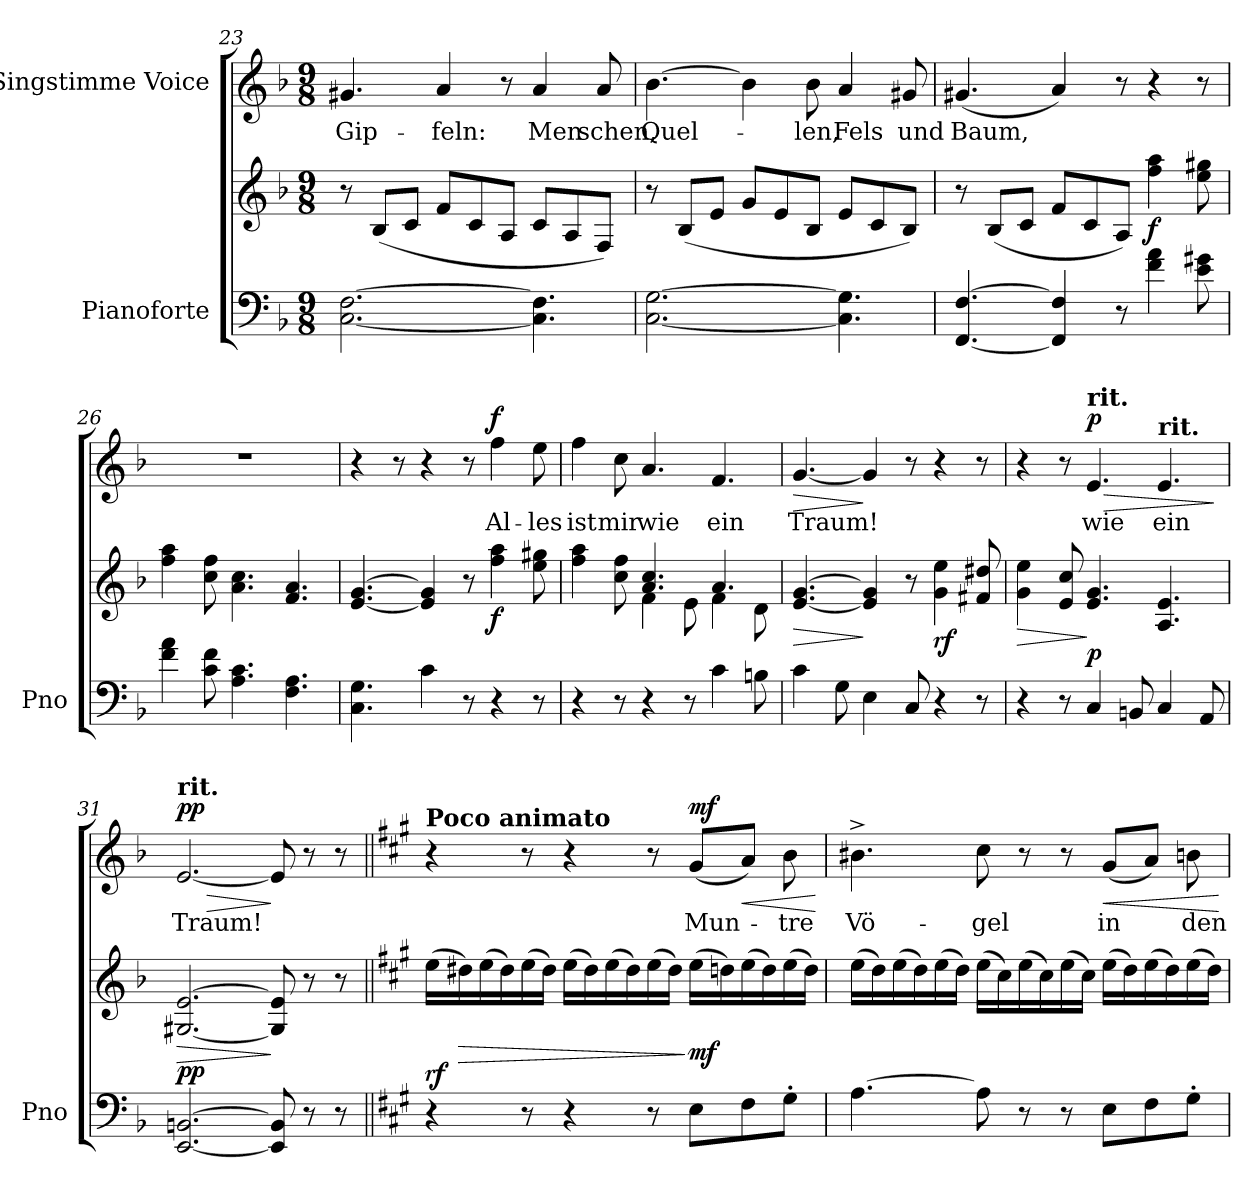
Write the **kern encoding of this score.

**kern	**kern	**dynam	**kern	**text	**dynam
*part2	*part2	*part2	*part1	*part1	*part1
*staff3	*staff2	*staff2/3	*staff1	*staff1	*staff1
*I"Pianoforte	*	*	*I"Singstimme Voice	*	*
*I'Pno	*	*	*	*	*
*clefF4	*clefG2	*	*clefG2	*	*
*k[b-]	*k[b-]	*	*k[b-]	*	*
*M9/8	*M9/8	*	*M9/8	*	*
=23	=23	=23	=23	=23	=23
!	!	!	!	!LO:LY:b	!
[2.C\ [2.F\	8r	.	4.g#X/	Gip-	.
.	(<8B-/L	.	.	.	.
.	8c/J	.	.	.	.
!	!	!	!	!LO:LY:b	!
.	8f/L	.	4a/	-feln:	.
.	8c/	.	.	.	.
.	8A/J	.	8r	.	.
!	!	!	!	!LO:LY:b	!
4.C\] 4.F\]	8c/L	.	4a/	Men-	.
.	8A/	.	.	.	.
!	!	!	!	!LO:LY:b	!
.	8F/J)	.	8a/	-schen,	.
=24	=24	=24	=24	=24	=24
!	!	!	!	!LO:LY:b	!
[2.C\ [2.G\	8r	.	[4.b-\	Quel-	.
.	(<8B-/L	.	.	.	.
.	8e/J	.	.	.	.
.	8g/L	.	4b-\]	.	.
.	8e/	.	.	.	.
!	!	!	!	!LO:LY:b	!
.	8B-/J	.	8b-\	-len,	.
!	!	!	!	!LO:LY:b	!
4.C\] 4.G\]	8e/L	.	4a/	Fels	.
.	8c/	.	.	.	.
!	!	!	!	!LO:LY:b	!
.	8B-/J)	.	8g#X/	und	.
=25	=25	=25	=25	=25	=25
!	!	!	!	!LO:LY:b	!
[4.FF/ [4.F/	8r	.	(<4.g#X/	Baum,	.
.	(<8B-/L	.	.	.	.
.	8c/J	.	.	.	.
4FF/] 4F/]	8f/L	.	4a/)	.	.
.	8c/	.	.	.	.
8r	8A/J)	.	8r	.	.
!	!	!LO:DY:b	!	!	!
4f\ 4a\	4ff\ 4aa\	f	4r	.	.
8e\ 8g#X\	8ee\ 8gg#X\	.	8r	.	.
!!LO:LB:g=z
=26	=26	=26	=26	=26	=26
4f\ 4a\	4ff\ 4aa\	.	8%9r	.	.
8c\ 8f\	8cc\ 8ff\	.	.	.	.
4.A\ 4.c\	4.a\ 4.cc\	.	.	.	.
4.F\ 4.A\	4.f/ 4.a/	.	.	.	.
=27	=27	=27	=27	=27	=27
4.C\ 4.G\	[4.e/ [4.g/	.	4r	.	.
.	.	.	8r	.	.
4c\	4e/] 4g/]	.	4r	.	.
8r	8r	.	8r	.	.
!	!	!LO:DY:b	!	!LO:LY:b	!LO:DY:a
4r	4ff\ 4aa\	f	4ff\	Al-	f
!	!	!	!	!LO:LY:b	!
8r	8ee\ 8gg#X\	.	8ee\	-les	.
=28	=28	=28	=28	=28	=28
*	*^	*	*	*	*
!	!	!	!	!	!LO:LY:b	!
4r	4ff\ 4aa\	4.ryy	.	4ff\	ist	.
!	!	!	!	!	!LO:LY:b	!
8r	8cc\ 8ff\	.	.	8cc\	mir	.
!	!	!	!	!	!LO:LY:b	!
4r	4.a/ 4.cc/	4f\	.	4.a/	wie	.
8r	.	8e\	.	.	.	.
!	!	!	!	!	!LO:LY:b	!
4c\	4.a/	4f\	.	4.f/	ein	.
8Bn\	.	8d\	.	.	.	.
=29	=29	=29	=29	=29	=29	=29
!	!	!	!LO:HP:b	!	!LO:LY:b	!LO:HP:b
*	*v	*v	*	*	*	*
4c\	[4.e/ [4.g/	>	[4.g/	Traum!	>
8G\	.	.	.	.	.
4E\	4e/] 4g/]	]	4g/]	.	]
8C/	8r	.	8r	.	.
!	!	!LO:DY:b	!	!	!
4r	4g\ 4ee\	rf	4r	.	.
8r	8f#X/ 8dd#X/	.	8r	.	.
!!LO:LB:g=z
=30	=30	=30	=30	=30	=30
!	!	!LO:HP:b	!	!	!
4r	4g\ 4ee\	>	4r	.	.
8r	8e/ 8cc/	.	8r	.	.
!	!	!	!LO:TX:a:B:t=rit.	!	!
!	!	!LO:DY:n=1:a=2	!	!LO:LY:b	!LO:HP:b
!	!	!	!	!	!LO:DY:n=1:a
4C/	4.e/ 4.g/	] p	4.e/	wie	> p
8BBn/	.	.	.	.	.
!	!	!	!LO:TX:a:B:t=rit.	!	!
!	!	!	!	!LO:LY:b	!
4C/	4.A/ 4.e/	.	4.e/	ein	.
8AA/	.	.	.	.	.
.	.	.	.	.	]
=31	=31	=31	=31	=31	=31
!	!	!	!LO:TX:a:B:t=rit.	!	!
!	!	!LO:HP:b	!	!LO:LY:b	!LO:HP:b
!	!	!LO:DY:n=1:a=2	!	!	!LO:DY:n=1:a
[2.EE/ [2.BBn/	[2.G#X/ [2.e/	> pp	[2.e/	Traum!	> pp
8EE/] 8BB/]	8G#/] 8e/]	]	8e/]	.	]
8r	8r	.	8r	.	.
8r	8r	.	8r	.	.
=32||	=32||	=32||	=32||	=32||	=32||
*k[f#c#g#]	*k[f#c#g#]	*	*k[f#c#g#]	*	*
!	!	!	!LO:TX:a:B:t=Poco animato	!	!
!	!	!LO:DY:a=2	!	!	!
4r	(>16ee\LL	rf	4r	.	.
!	!	!LO:HP:b	!	!	!
.	16dd#X\)	>	.	.	.
.	(>16ee\	.	.	.	.
.	16dd#\)	.	.	.	.
8r	(>16ee\	.	8r	.	.
.	16dd#\JJ)	.	.	.	.
4r	(>16ee\LL	.	4r	.	.
.	16dd#\)	.	.	.	.
.	(>16ee\	.	.	.	.
.	16dd#\)	.	.	.	.
8r	(>16ee\	.	8r	.	.
.	16dd#\JJ)	.	.	.	.
!	!	!LO:DY:n=1:b	!	!LO:LY:b	!LO:DY:a
8E\L	(>16ee\LL	] mf	(<8g#/L	Mun-	mf
.	16ddn\)	.	.	.	.
!	!	!	!	!	!LO:HP:b
8F#\	(>16ee\	.	8a/J)	.	<
.	16dd\)	.	.	.	.
!	!	!	!	!LO:LY:b	!
8G#'\J	(>16ee\	.	8b\	-tre	.
.	16dd\JJ)	.	.	.	.
.	.	.	.	.	[
!!LO:LB:g=z
=33	=33	=33	=33	=33	=33
!	!	!	!	!LO:LY:b	!
[4.A\	(>16ee\LL	.	4.b#X^\	Vö-	.
.	16dd\)	.	.	.	.
.	(>16ee\	.	.	.	.
.	16dd\)	.	.	.	.
.	(>16ee\	.	.	.	.
.	16dd\JJ)	.	.	.	.
!	!	!	!	!LO:LY:b	!
8A\]	(>16ee\LL	.	8cc#\	-gel	.
.	16cc#\)	.	.	.	.
8r	(>16ee\	.	8r	.	.
.	16cc#\)	.	.	.	.
8r	(>16ee\	.	8r	.	.
.	16cc#\JJ)	.	.	.	.
!	!	!	!	!LO:LY:b	!LO:HP:b
8E\L	(>16ee\LL	.	(<8g#/L	in	<
.	16dd\)	.	.	.	.
8F#\	(>16ee\	.	8a/J)	.	.
.	16dd\)	.	.	.	.
!	!	!	!	!LO:LY:b	!
8G#'\J	(>16ee\	.	8bn\	den	.
.	16dd\JJ)	.	.	.	.
.	.	.	.	.	[
=	=	=	=	=	=
*-	*-	*-	*-	*-	*-
